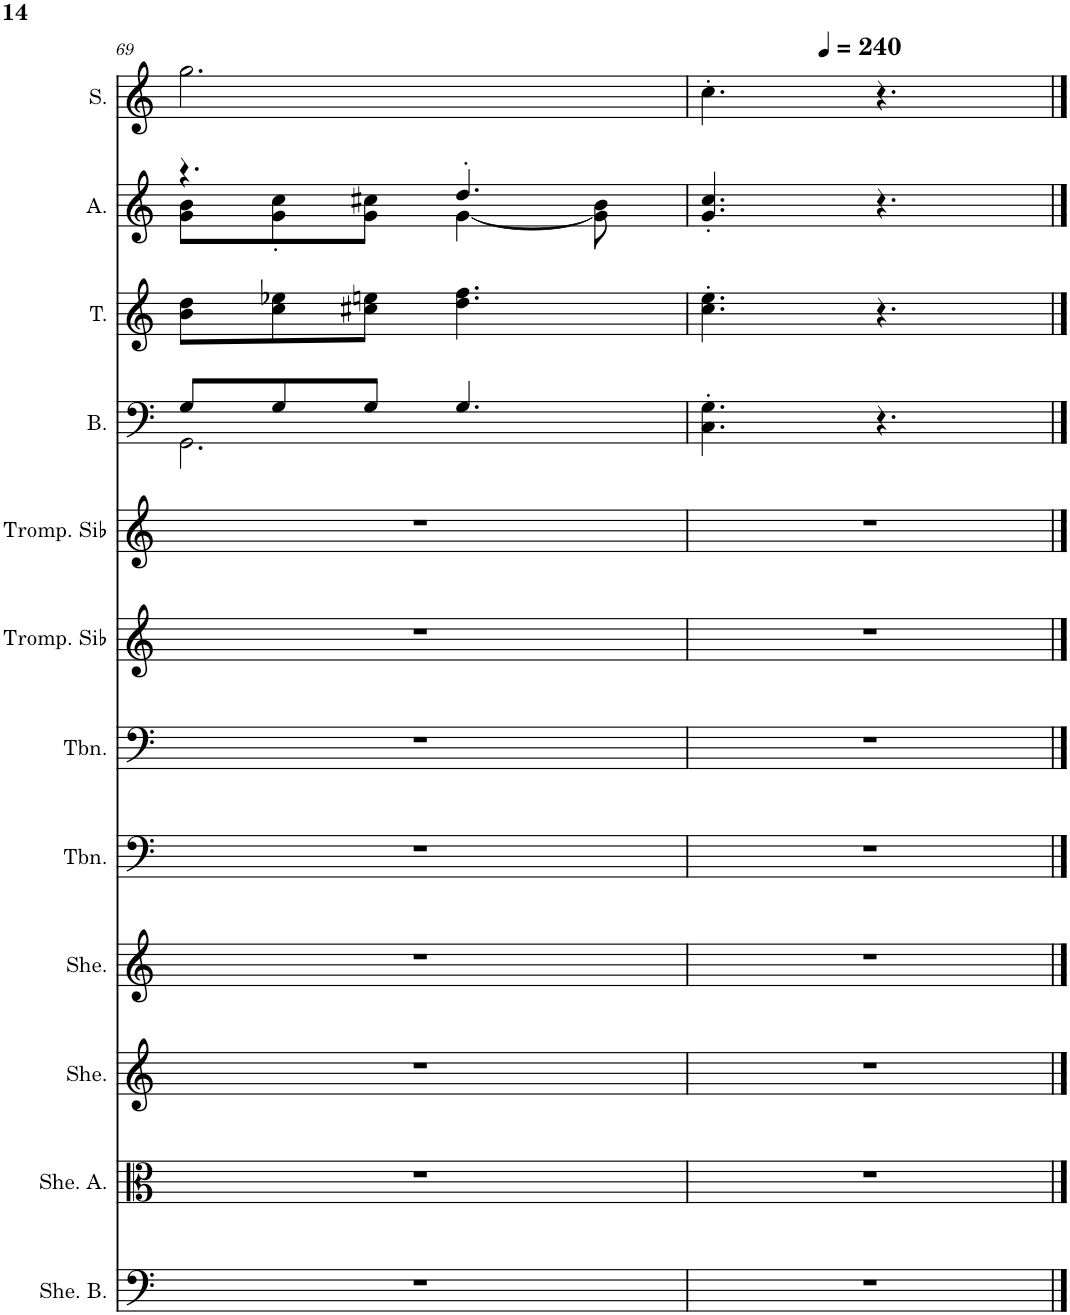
**kern	**kern	**kern	**kern	**kern	**kern	**kern	**kern	**kern	**kern	**kern	**kern
*part12	*part11	*part10	*part9	*part8	*part7	*part6	*part5	*part4	*part3	*part2	*part1
*staff12	*staff11	*staff10	*staff9	*staff8	*staff7	*staff6	*staff5	*staff4	*staff3	*staff2	*staff1
*I"Sheng Basse, Harmoniu	*I"Sheng Alto, Harmoniu	*I"Sheng, Harmoniu	*I"Sheng, Reed-Org	*I"Trombone, Solo Bas	*I"Trombone, Solo Ten	*I"Trompette en Sib, Solo Alt	*I"Trompette en Sib, Solo Sop	*I"Basse	*I"Tenor	*I"Alto	*I"Soprano
*I'She. B.	*I'She. A.	*I'She.	*I'She.	*I'Tbn.	*I'Tbn.	*I'Tromp. Sib	*I'Tromp. Sib	*I'B.	*I'T.	*I'A.	*I'S.
!!LO:PB:g=z
*clefF4	*clefC3	*clefG2	*clefG2	*clefF4	*clefF4	*clefG2	*clefG2	*clefG2	*clefG2	*clefF4	*clefG2
*	*	*	*	*	*	*Trd1c2	*Trd1c2	*	*	*	*
*k[]	*k[]	*k[]	*k[]	*k[]	*k[]	*k[]	*k[]	*k[]	*k[]	*k[]	*k[]
*M6/8	*M6/8	*M6/8	*M6/8	*M6/8	*M6/8	*M6/8	*M6/8	*M6/8	*M6/8	*M6/8	*M6/8
=69	=69	=69	=69	=69	=69	=69	=69	=69	=69	=69	=69
*	*	*	*	*	*	*	*	*^	*	*^	*
2.r	2.r	2.r	2.r	2.r	2.r	2.r	2.r	8G/L	2.GG\	8b\ 8dd\L	4.r	8g\ 8b\L	2.gg\
.	.	.	.	.	.	.	.	8G/	.	8cc\ 8ee-X\	.	8g\' 8cc\'	.
.	.	.	.	.	.	.	.	8G/J	.	8cc#X\ 8een\J	.	8g\ 8cc#X\J	.
.	.	.	.	.	.	.	.	4.G/	.	4.dd\ 4.ff\	4.dd'/	[4g\	.
.	.	.	.	.	.	.	.	.	.	.	.	8g\] 8b\	.
*	*	*	*	*	*	*	*	*v	*v	*	*v	*v	*
=70	=70	=70	=70	=70	=70	=70	=70	=70	=70	=70	=70
*	*	*	*	*	*	*	*	*	*	*	*^
2.r	2.r	2.r	2.r	2.r	2.r	2.r	2.r	4.C\' 4.G\'	4.cc\' 4.ee\'	4.g/' 4.cc/'	4.cc'\	4ryy
*	*	*	*	*	*	*	*	*	*	*	*MM240	*
.	.	.	.	.	.	.	.	.	.	.	.	2ryy
.	.	.	.	.	.	.	.	4.r	4.r	4.r	4.r	.
*	*	*	*	*	*	*	*	*	*	*	*v	*v
==	==	==	==	==	==	==	==	==	==	==	==
*-	*-	*-	*-	*-	*-	*-	*-	*-	*-	*-	*-
